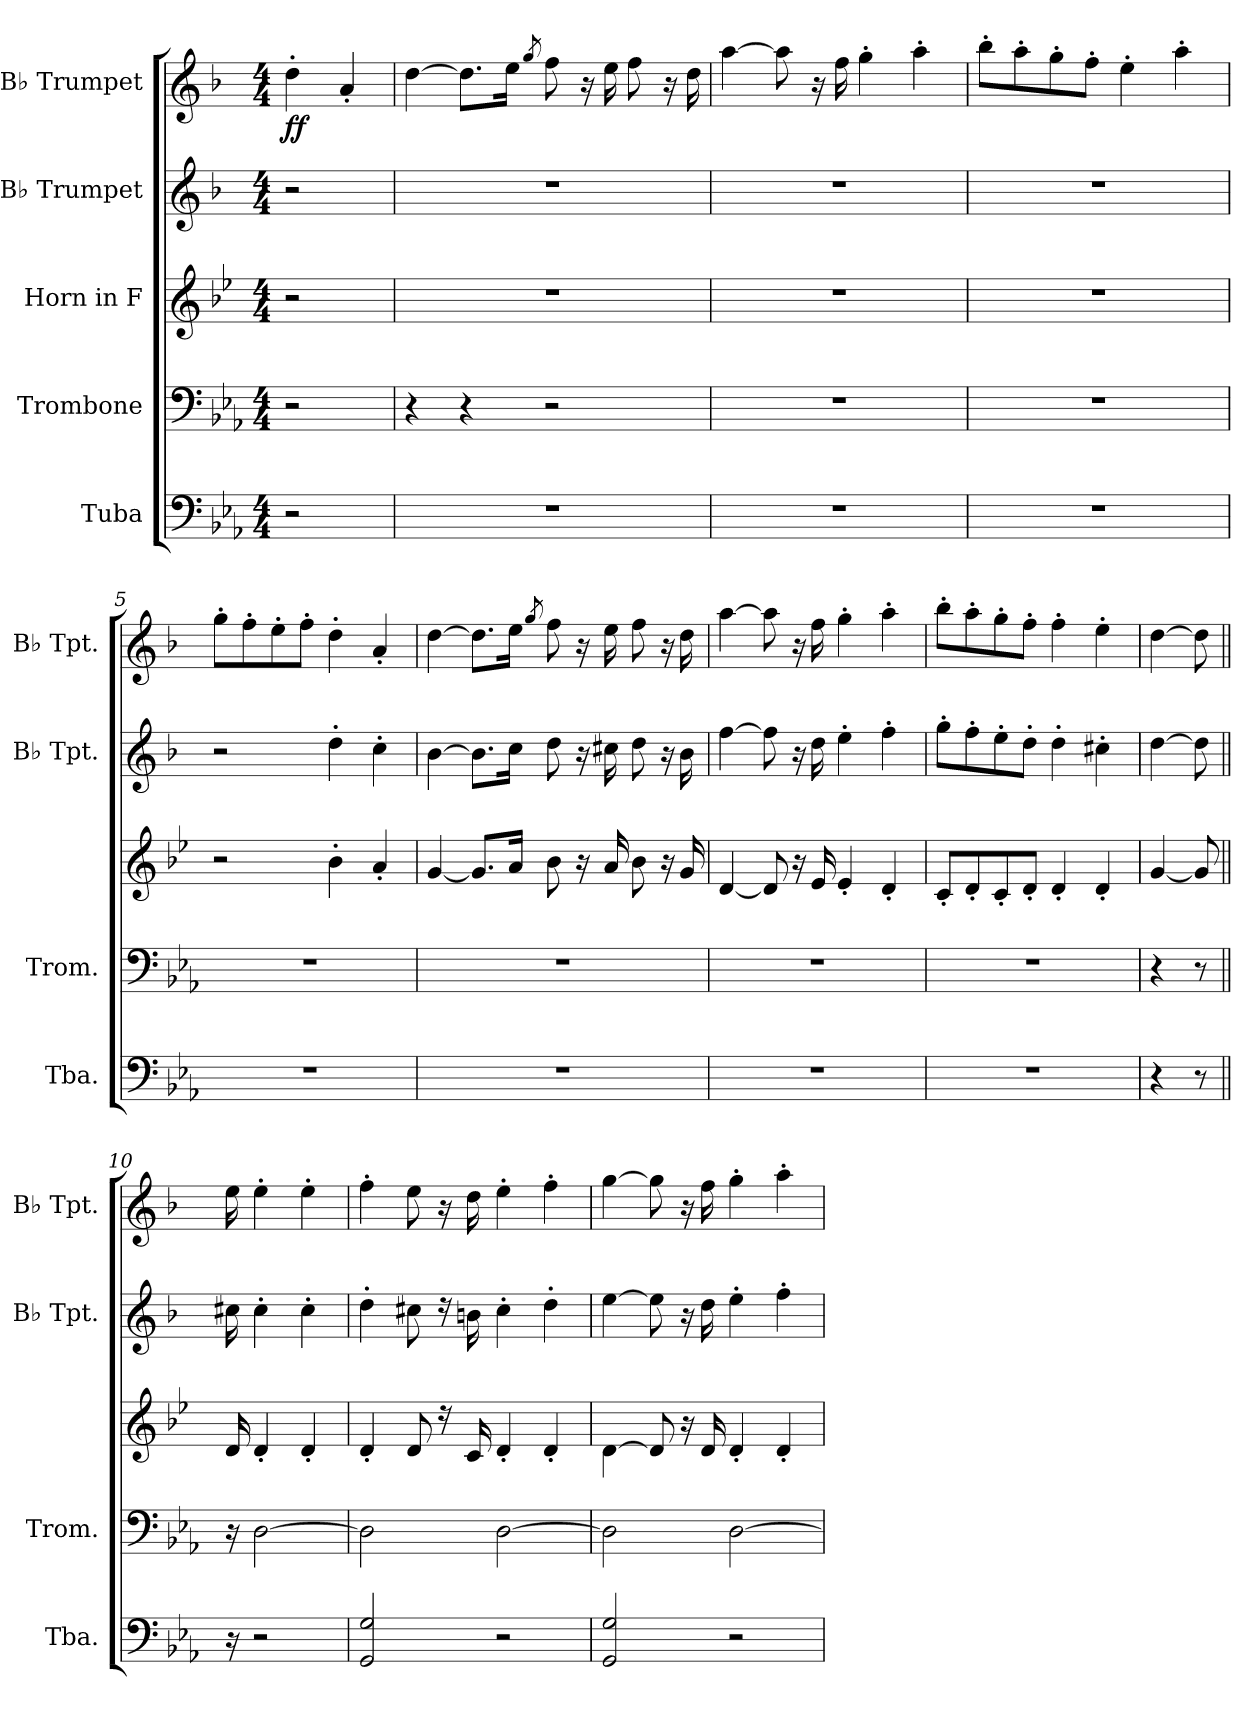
**kern	**kern	**kern	**kern	**kern	**dynam
*part5	*part4	*part3	*part2	*part1	*part1
*staff5	*staff4	*staff3	*staff2	*staff1	*staff1
*I"Tuba	*I"Trombone	*I"Horn in F	*I"B♭ Trumpet	*I"B♭ Trumpet	*
*I'Tba.	*I'Trom.	*	*I'B♭ Tpt.	*I'B♭ Tpt.	*
*clefF4	*clefF4	*clefG2	*clefG2	*clefG2	*
*	*	*ITrd4c7	*ITrd1c2	*ITrd1c2	*
*k[b-e-a-]	*k[b-e-a-]	*k[b-e-a-]	*k[b-e-a-]	*k[b-e-a-]	*
*M4/4	*M4/4	*M4/4	*M4/4	*M4/4	*
=1	=1	=1	=1	=1	=1
!	!	!	!	!	!LO:DY:b
2r	2r	2r	2r	4cc'\	ff
.	.	.	.	4g'/	.
=2	=2	=2	=2	=2	=2
1r	4r	1r	1r	[4cc\	.
.	4r	.	.	8.cc\L]	.
.	.	.	.	16dd\Jk	.
.	.	.	.	8qff/	.
.	2r	.	.	8ee-\	.
.	.	.	.	16r	.
.	.	.	.	16dd\	.
.	.	.	.	8ee-\	.
.	.	.	.	16r	.
.	.	.	.	16cc\	.
=3	=3	=3	=3	=3	=3
1r	1r	1r	1r	[4gg\	.
.	.	.	.	8gg\]	.
.	.	.	.	16r	.
.	.	.	.	16ee-\	.
.	.	.	.	4ff'\	.
.	.	.	.	4gg'\	.
=4	=4	=4	=4	=4	=4
1r	1r	1r	1r	8aa-'\L	.
.	.	.	.	8gg'\	.
.	.	.	.	8ff'\	.
.	.	.	.	8ee-'\J	.
.	.	.	.	4dd'\	.
.	.	.	.	4gg'\	.
=5	=5	=5	=5	=5	=5
1r	1r	2r	2r	8ff'\L	.
.	.	.	.	8ee-'\	.
.	.	.	.	8dd'\	.
.	.	.	.	8ee-'\J	.
.	.	4e-'\	4cc'\	4cc'\	.
.	.	4d'/	4b-'\	4g'/	.
!!LO:LB:g=z
=6	=6	=6	=6	=6	=6
1r	1r	[4c/	[4a-\	[4cc\	.
.	.	8.c/L]	8.a-\L]	8.cc\L]	.
.	.	16d/Jk	16b-\Jk	16dd\Jk	.
.	.	.	.	8qff/	.
.	.	8e-\	8cc\	8ee-\	.
.	.	16r	16r	16r	.
.	.	16d/	16bn\	16dd\	.
.	.	8e-\	8cc\	8ee-\	.
.	.	16r	16r	16r	.
.	.	16c/	16a-\	16cc\	.
=7	=7	=7	=7	=7	=7
1r	1r	[4G/	[4ee-\	[4gg\	.
.	.	8G/]	8ee-\]	8gg\]	.
.	.	16r	16r	16r	.
.	.	16A-/	16cc\	16ee-\	.
.	.	4A-'/	4dd'\	4ff'\	.
.	.	4G'/	4ee-'\	4gg'\	.
=8	=8	=8	=8	=8	=8
1r	1r	8F'/L	8ff'\L	8aa-'\L	.
.	.	8G'/	8ee-'\	8gg'\	.
.	.	8F'/	8dd'\	8ff'\	.
.	.	8G'/J	8cc'\J	8ee-'\J	.
.	.	4G'/	4cc'\	4ee-'\	.
.	.	4G'/	4bn'\	4dd'\	.
=9	=9	=9	=9	=9	=9
4r	4r	[4c/	[4cc\	[4cc\	.
8r	8r	8c/]	8cc\]	8cc\]	.
!!LO:PB:g=z
=10||	=10||	=10||	=10||	=10||	=10||
16r	16r	16G/	16bn\	16dd\	.
2r	[2D\	4G'/	4b'\	4dd'\	.
.	.	4G'/	4b'\	4dd'\	.
=11	=11	=11	=11	=11	=11
2GG/ 2G/	2D\]	4G'/	4cc'\	4ee-'\	.
.	.	8G/	8bn\	8dd\	.
.	.	16rdd	16rdd	16r	.
.	.	16F/	16an\	16cc\	.
2r	[2D\	4G'/	4b'\	4dd'\	.
.	.	4G'/	4cc'\	4ee-'\	.
=12	=12	=12	=12	=12	=12
2GG/ 2G/	2D\]	[4G\	[4dd\	[4ff\	.
.	.	8G/]	8dd\]	8ff\]	.
.	.	16r	16r	16r	.
.	.	16G/	16cc\	16ee-\	.
2r	[2D\	4G'/	4dd'\	4ff'\	.
.	.	4G'/	4ee-'\	4gg'\	.
=	=	=	=	=	=
*-	*-	*-	*-	*-	*-
